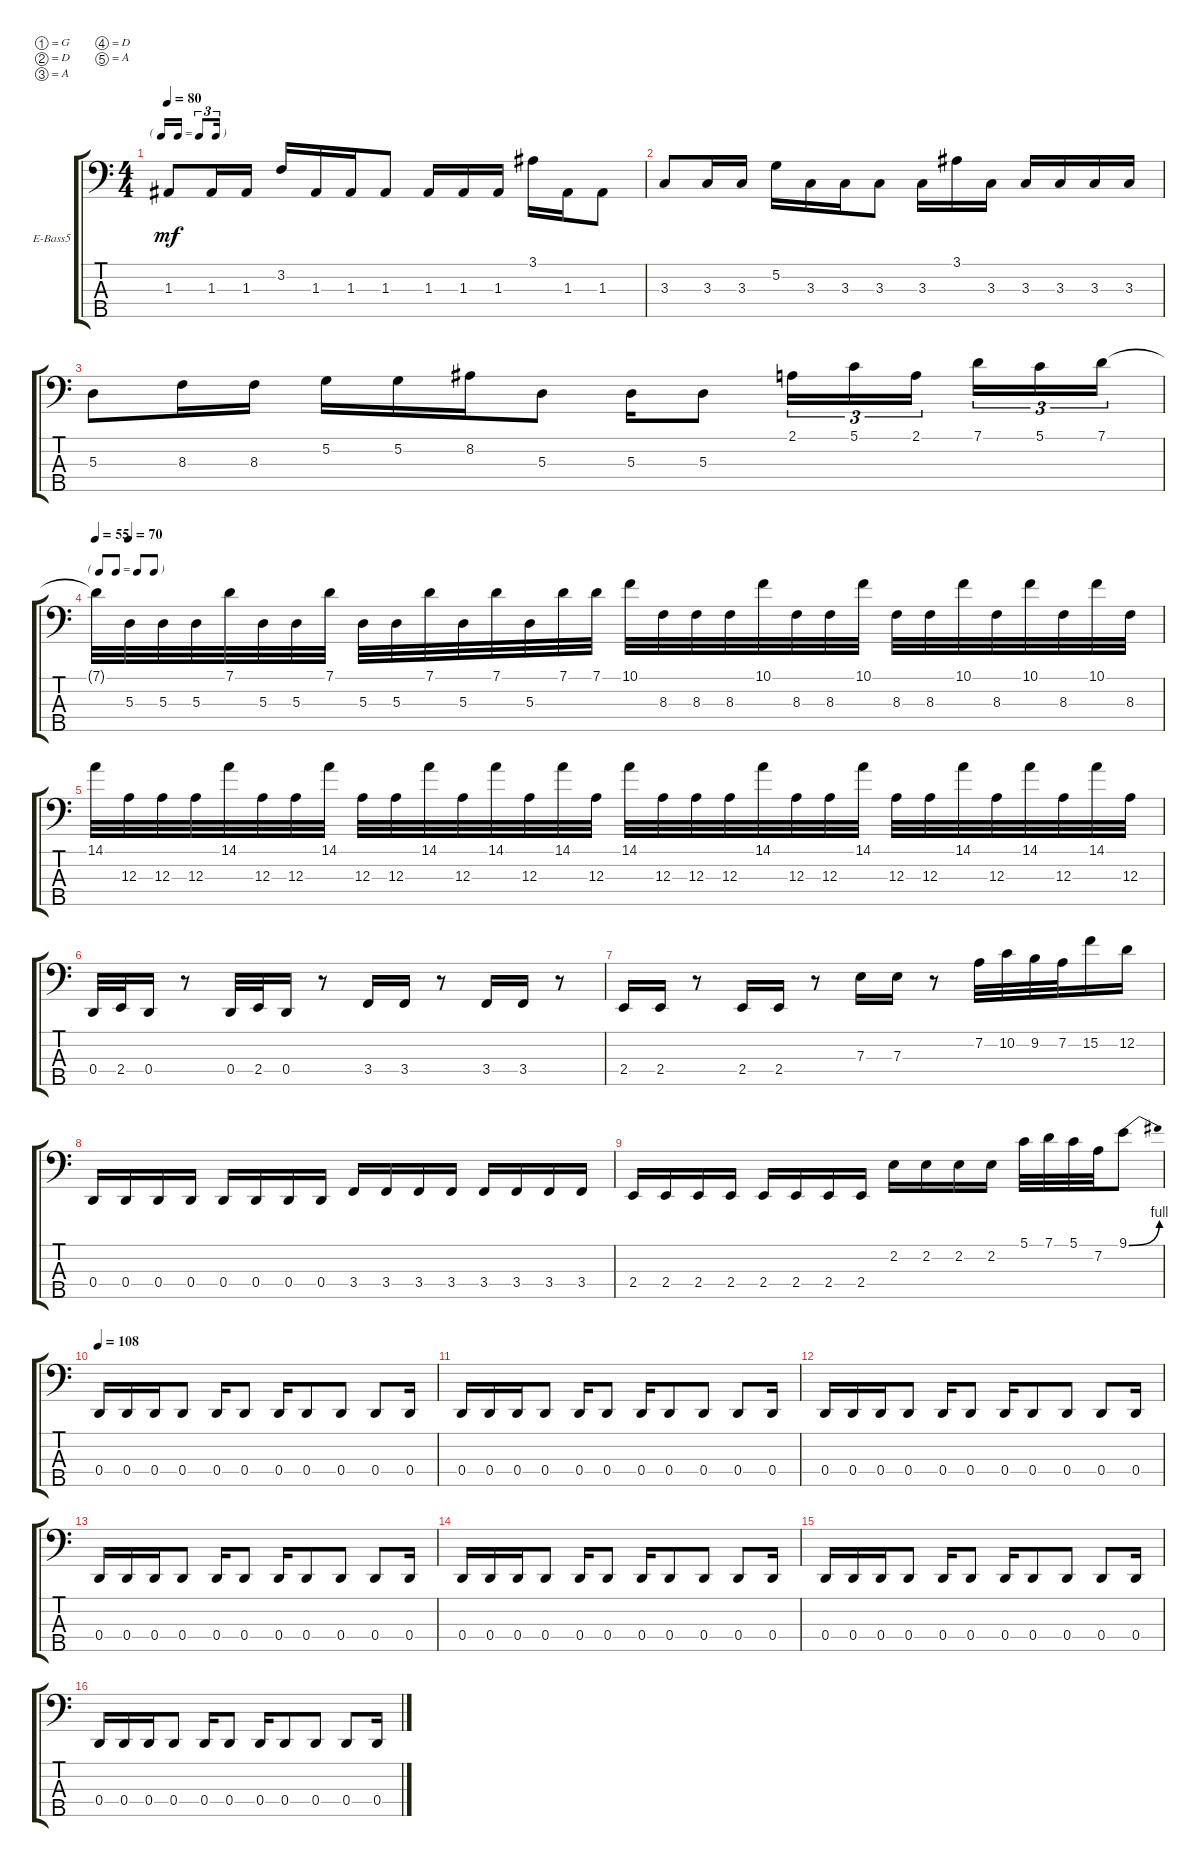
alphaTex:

\defaultSystemsLayout 4
\bracketExtendMode groupsimilarinstruments
\firstSystemTrackNameOrientation horizontal
\otherSystemsTrackNameOrientation horizontal
\track ("Electric Bass" "E-Bass5") {instrument electricbassfinger}
\staff {score tabs}
\tuning (G2 D2 A1 D1 A0)
\ts (4 4)
\tf triplet16th
\tempo 80
\clef f4
\ks c
1.3.8{dy mf} 1.3.16 1.3.16 3.2.16 1.3.16 1.3.16 1.3.8 1.3.16 1.3.16 1.3.16 3.1.16 1.3.16 1.3.8 |
3.3.8 3.3.16 3.3.16 5.2.16 3.3.16 3.3.16 3.3.8 3.3.16 3.1.16 3.3.16 3.3.16 3.3.16 3.3.16 3.3.16 |
5.3.8 8.3.16 8.3.16 5.2.16 5.2.16 8.2.16 5.3.8 5.3.16 5.3.8 2.1.16{tu (3 2)} 5.1.16{tu (3 2)} 2.1.16{tu (3 2)} 7.1.16{tu (3 2)} 5.1.16{tu (3 2)} 7.1.16{tu (3 2)} |
\tf none
\tempo 55
\tempo (70 0.03125)
7.1{t}.32 5.3.32 5.3.32 5.3.32 7.1.32 5.3.32 5.3.32 7.1.32 5.3.32 5.3.32 7.1.32 5.3.32 7.1.32 5.3.32 7.1.32 7.1.32 10.1.32 8.3.32 8.3.32 8.3.32 10.1.32 8.3.32 8.3.32 10.1.32 8.3.32 8.3.32 10.1.32 8.3.32 10.1.32 8.3.32 10.1.32 8.3.32 |
14.1.32 12.3.32 12.3.32 12.3.32 14.1.32 12.3.32 12.3.32 14.1.32 12.3.32 12.3.32 14.1.32 12.3.32 14.1.32 12.3.32 14.1.32 12.3.32 14.1.32 12.3.32 12.3.32 12.3.32 14.1.32 12.3.32 12.3.32 14.1.32 12.3.32 12.3.32 14.1.32 12.3.32 14.1.32 12.3.32 14.1.32 12.3.32 |
0.4.32 2.4.32 0.4.16 r.8 0.4.32 2.4.32 0.4.16 r.8 3.4.16 3.4.16 r.8 3.4.16 3.4.16 r.8 |
2.4.16 2.4.16 r.8 2.4.16 2.4.16 r.8 7.3.16 7.3.16 r.8 7.2.32 10.2.32 9.2.32 7.2.32 15.2.16 12.2.16 |
0.4.16 0.4.16 0.4.16 0.4.16 0.4.16 0.4.16 0.4.16 0.4.16 3.4.16 3.4.16 3.4.16 3.4.16 3.4.16 3.4.16 3.4.16 3.4.16 |
2.4.16 2.4.16 2.4.16 2.4.16 2.4.16 2.4.16 2.4.16 2.4.16 2.2.16 2.2.16 2.2.16 2.2.16 5.1.32 7.1.32 5.1.32 7.2.32 9.1{be (bend 0 0 15 4)}.8 |
\tempo 108
0.4.16 0.4.16 0.4.16 0.4.8 0.4.16 0.4.8 0.4.16 0.4.8 0.4.8 0.4.8 0.4.16 |
0.4.16 0.4.16 0.4.16 0.4.8 0.4.16 0.4.8 0.4.16 0.4.8 0.4.8 0.4.8 0.4.16 |
0.4.16 0.4.16 0.4.16 0.4.8 0.4.16 0.4.8 0.4.16 0.4.8 0.4.8 0.4.8 0.4.16 |
0.4.16 0.4.16 0.4.16 0.4.8 0.4.16 0.4.8 0.4.16 0.4.8 0.4.8 0.4.8 0.4.16 |
0.4.16 0.4.16 0.4.16 0.4.8 0.4.16 0.4.8 0.4.16 0.4.8 0.4.8 0.4.8 0.4.16 |
0.4.16 0.4.16 0.4.16 0.4.8 0.4.16 0.4.8 0.4.16 0.4.8 0.4.8 0.4.8 0.4.16 |
0.4.16 0.4.16 0.4.16 0.4.8 0.4.16 0.4.8 0.4.16 0.4.8 0.4.8 0.4.8 0.4.16
